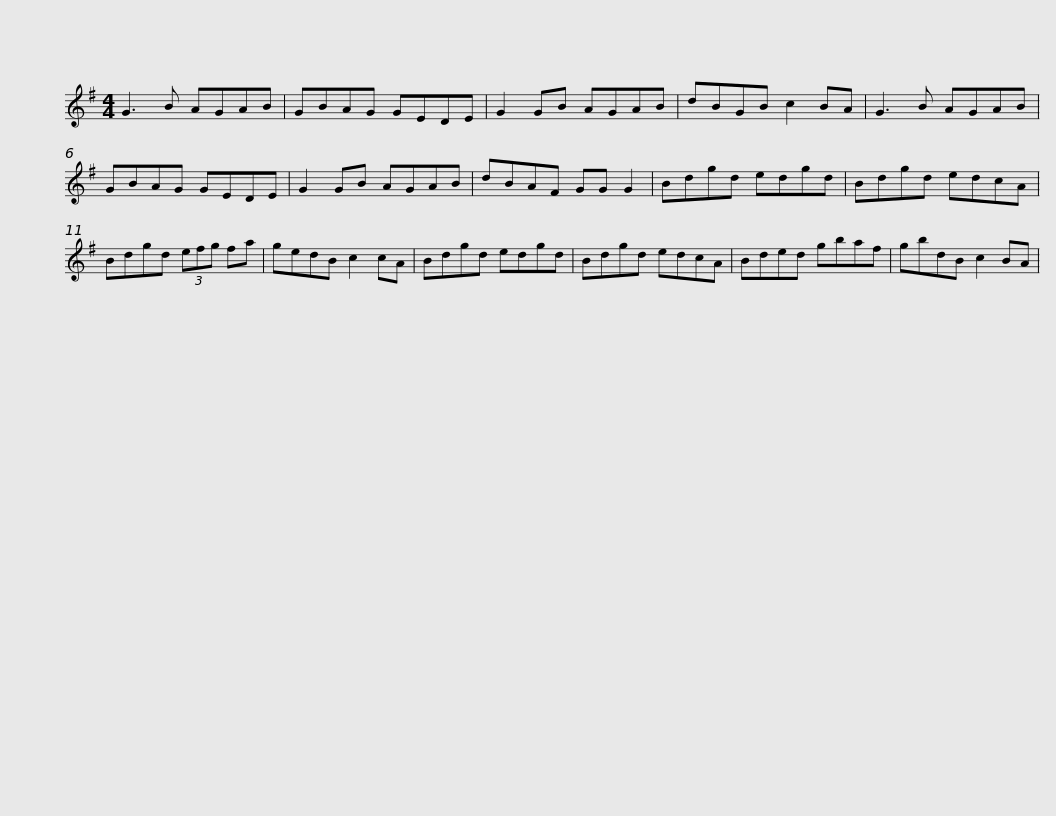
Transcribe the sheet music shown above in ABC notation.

X:1
L:1/8
M:4/4
I:linebreak $
K:G
V:1 treble
V:1
 G3 B AGAB | GBAG GEDE | G2 GB AGAB | dBGB c2 BA | G3 B AGAB | %5
 GBAG GEDE |$ G2 GB AGAB | dBAF GG G2 | Bdgd edgd | Bdgd edcA | %10
 Bdgd (3efg fa | gedB c2 cA |$ Bdgd edgd | Bdgd edcA | Bded gbaf | %15
 gbdB c2 BA | %16
